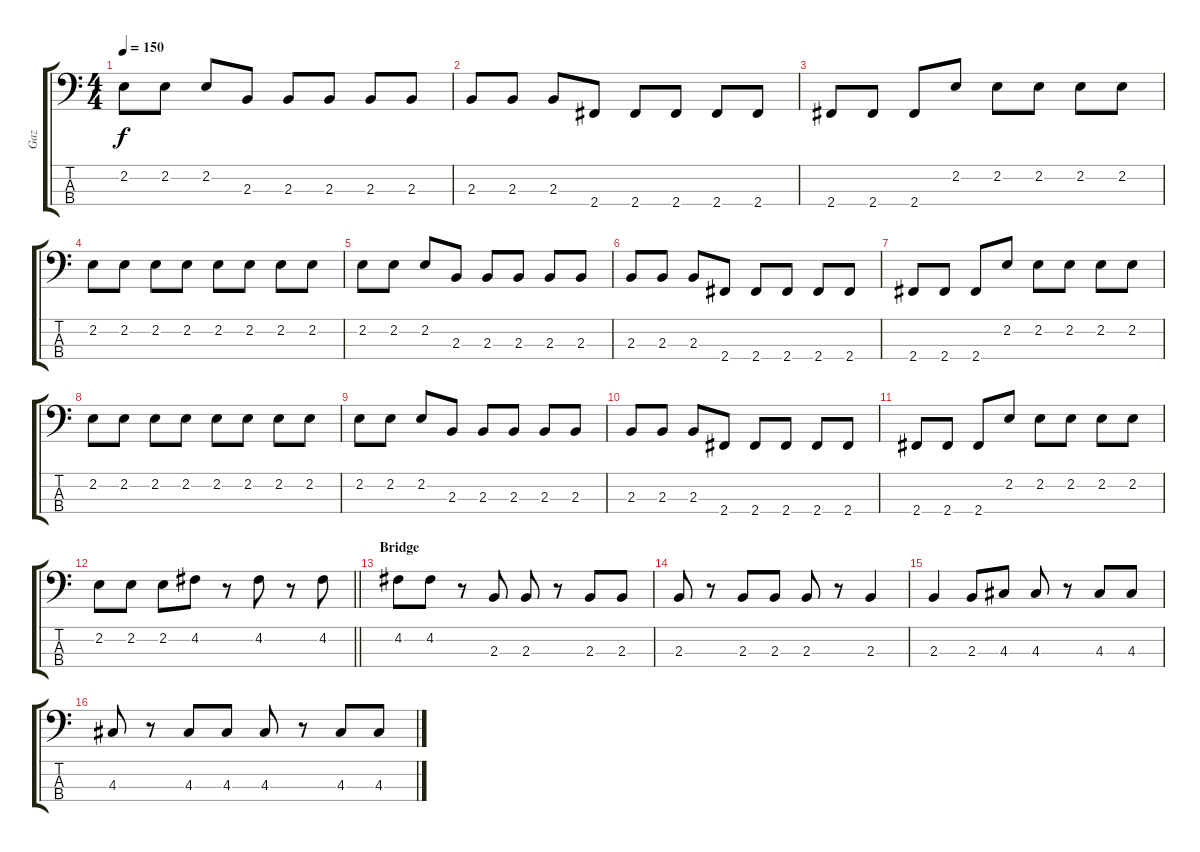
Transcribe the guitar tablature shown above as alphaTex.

\track ("Gaz" "Gaz") {instrument electricbasspick}
\staff {score tabs}
\tuning (G2 D2 A1 E1) {hide}
\ts (4 4)
\tempo 150
\clef f4
\ks c
2.2.8{dy f} 2.2.8 2.2.8 2.3.8 2.3.8 2.3.8 2.3.8 2.3.8 |
2.3.8 2.3.8 2.3.8 2.4.8 2.4.8 2.4.8 2.4.8 2.4.8 |
2.4.8 2.4.8 2.4.8 2.2.8 2.2.8 2.2.8 2.2.8 2.2.8 |
2.2.8 2.2.8 2.2.8 2.2.8 2.2.8 2.2.8 2.2.8 2.2.8 |
2.2.8 2.2.8 2.2.8 2.3.8 2.3.8 2.3.8 2.3.8 2.3.8 |
2.3.8 2.3.8 2.3.8 2.4.8 2.4.8 2.4.8 2.4.8 2.4.8 |
2.4.8 2.4.8 2.4.8 2.2.8 2.2.8 2.2.8 2.2.8 2.2.8 |
2.2.8 2.2.8 2.2.8 2.2.8 2.2.8 2.2.8 2.2.8 2.2.8 |
2.2.8 2.2.8 2.2.8 2.3.8 2.3.8 2.3.8 2.3.8 2.3.8 |
2.3.8 2.3.8 2.3.8 2.4.8 2.4.8 2.4.8 2.4.8 2.4.8 |
2.4.8 2.4.8 2.4.8 2.2.8 2.2.8 2.2.8 2.2.8 2.2.8 |
\barLineRight lightlight
2.2.8 2.2.8 2.2.8 4.2.8 r.8 4.2.8 r.8 4.2.8 |
\section ("" "Bridge")
4.2.8 4.2.8 r.8 2.3.8 2.3.8 r.8 2.3.8 2.3.8 |
2.3.8 r.8 2.3.8 2.3.8 2.3.8 r.8 2.3.4 |
2.3.4 2.3.8 4.3.8 4.3.8 r.8 4.3.8 4.3.8 |
4.3.8 r.8 4.3.8 4.3.8 4.3.8 r.8 4.3.8 4.3.8
